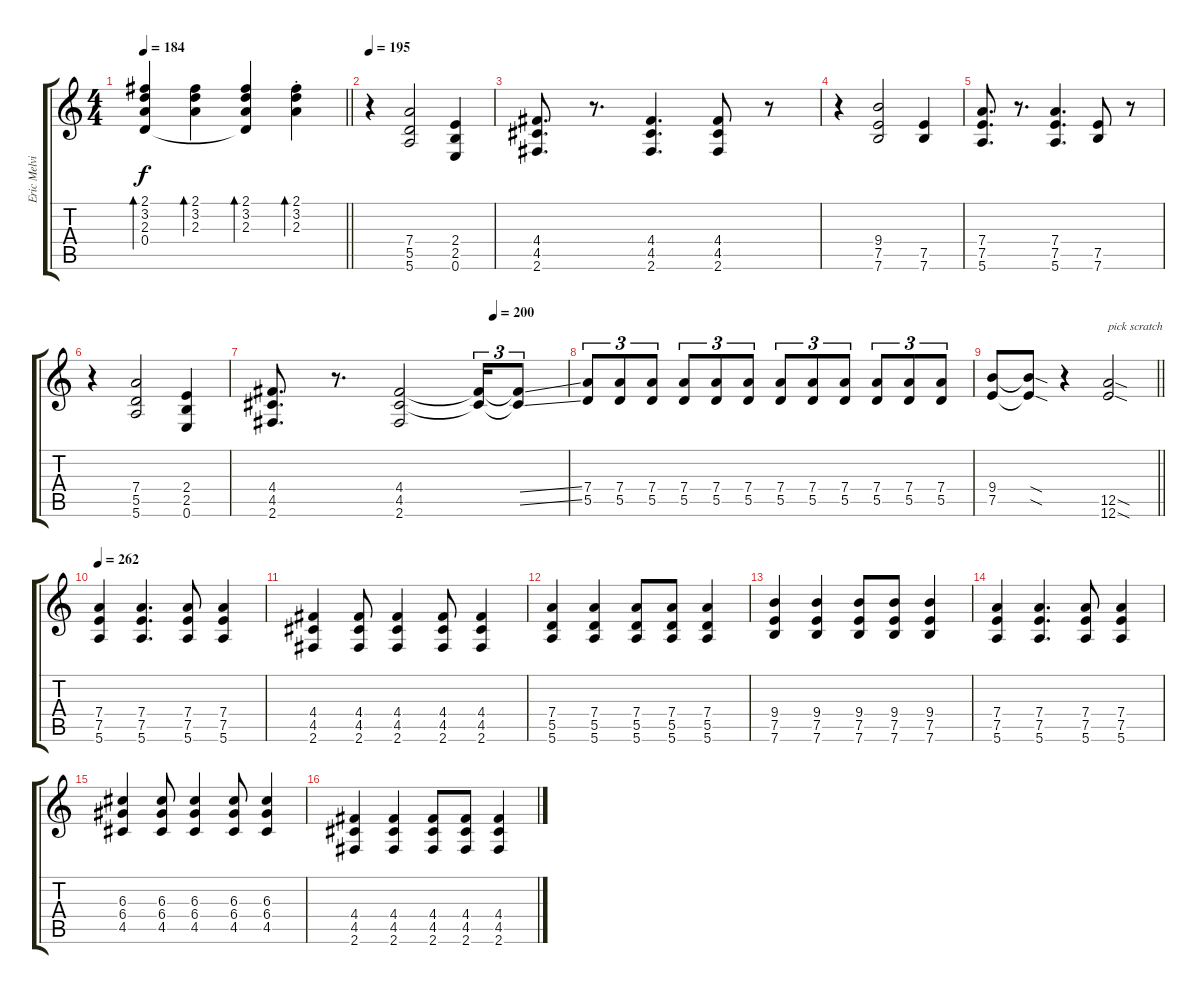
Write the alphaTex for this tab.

\track ("Eric Melvin" "Eric Melvi") {instrument electricguitarjazz}
\staff {score tabs}
\tuning (E4 B3 G3 D3 A2 E2) {hide}
\ts (4 4)
\tempo 184
\clef g2
\barLineRight lightlight
\ks c
(2.1 3.2 2.3 0.4).4{bd 120 dy f} (2.1 3.2 2.3).4{bd 60} (2.1 3.2 2.3 0.4{t}).4{bd 60} (2.1{st} 3.2{st} 2.3{st}).4{bd 60} |
\section ("" "")
\tempo 195
r.4{volume 12 instrument distortionguitar} (7.4 5.5 5.6).2 (2.4 2.5 0.6).4 |
(4.4 4.5 2.6).8{d} r.8{d} (4.4 4.5 2.6).4{d} (4.4 4.5 2.6).8 r.8 |
r.4 (9.4 7.5 7.6).2 (7.5 7.6).4 |
(7.4 7.5 5.6).8{d} r.8{d} (7.4 7.5 5.6).4{d} (7.5 7.6).8 r.8 |
r.4 (7.4 5.5 5.6).2 (2.4 2.5 0.6).4 |
\tempo (200 0.75)
(4.4 4.5 2.6).8{d} r.8{d} (4.4 4.5 2.6).2 (4.4{t} 4.5{t}).16{tu (3 2)} (4.4{ss t} 4.5{ss t}).8{tu (3 2)} |
(7.4 5.5).8{tu (3 2)} (7.4 5.5).8{tu (3 2)} (7.4 5.5).8{tu (3 2)} (7.4 5.5).8{tu (3 2)} (7.4 5.5).8{tu (3 2)} (7.4 5.5).8{tu (3 2)} (7.4 5.5).8{tu (3 2)} (7.4 5.5).8{tu (3 2)} (7.4 5.5).8{tu (3 2)} (7.4 5.5).8{tu (3 2)} (7.4 5.5).8{tu (3 2)} (7.4 5.5).8{tu (3 2)} |
\barLineRight lightlight
(9.4 7.5).8 (9.4{sod t} 7.5{sod t}).8 r.4 (12.5{sod} 12.6{sod}).2{txt "pick scratch"} |
\section ("" "")
\tempo 262
(7.4 7.5 5.6).4 (7.4 7.5 5.6).4{d} (7.4 7.5 5.6).8 (7.4 7.5 5.6).4 |
(4.4 4.5 2.6).4 (4.4 4.5 2.6).8 (4.4 4.5 2.6).4 (4.4 4.5 2.6).8 (4.4 4.5 2.6).4 |
(7.4 5.5 5.6).4 (7.4 5.5 5.6).4 (7.4 5.5 5.6).8 (7.4 5.5 5.6).8 (7.4 5.5 5.6).4 |
(9.4 7.5 7.6).4 (9.4 7.5 7.6).4 (9.4 7.5 7.6).8 (9.4 7.5 7.6).8 (9.4 7.5 7.6).4 |
(7.4 7.5 5.6).4 (7.4 7.5 5.6).4{d} (7.4 7.5 5.6).8 (7.4 7.5 5.6).4 |
(6.3 6.4 4.5).4 (6.3 6.4 4.5).8 (6.3 6.4 4.5).4 (6.3 6.4 4.5).8 (6.3 6.4 4.5).4 |
(4.4 4.5 2.6).4 (4.4 4.5 2.6).4 (4.4 4.5 2.6).8 (4.4 4.5 2.6).8 (4.4 4.5 2.6).4
